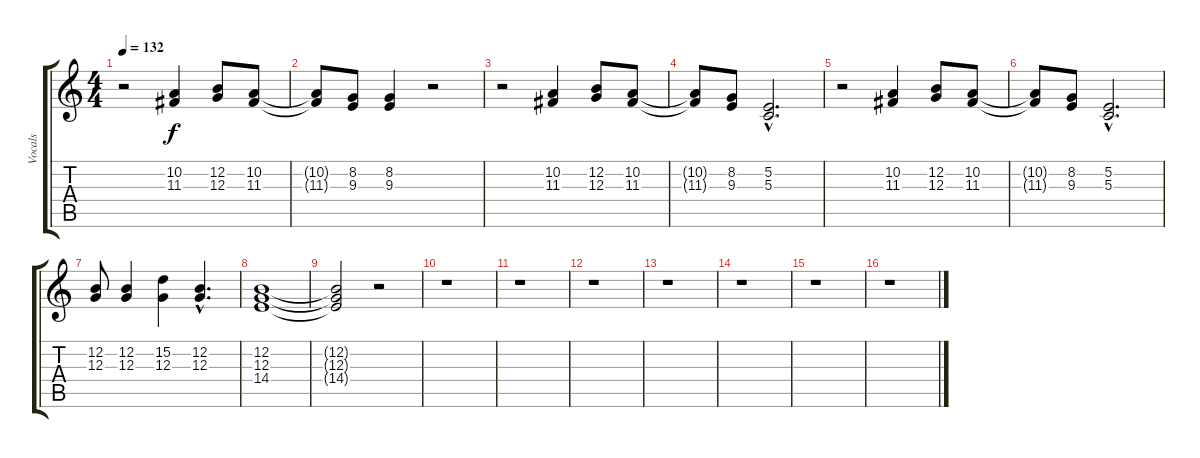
\track ("Vocals " "Vocals ") {instrument fx7echoes}
\staff {score tabs}
\tuning (E4 B3 G3 D3 A2 E2) {hide}
\ts (4 4)
\tempo 132
\clef g2
\ks c
r.2{dy f} (10.2 11.3).4 (12.2 12.3).8 (10.2 11.3).8 |
(10.2{t} 11.3{t}).8 (8.2 9.3).8 (8.2 9.3).4 r.2 |
r.2 (10.2 11.3).4 (12.2 12.3).8 (10.2 11.3).8 |
(10.2{t} 11.3{t}).8 (8.2 9.3).8 (5.2{hac} 5.3{hac}).2{d} |
r.2 (10.2 11.3).4 (12.2 12.3).8 (10.2 11.3).8 |
(10.2{t} 11.3{t}).8 (8.2 9.3).8 (5.2{hac} 5.3{hac}).2{d} |
(12.2 12.3).8 (12.2 12.3).4 (15.2 12.3).4 (12.2{hac} 12.3{hac}).4{d} |
(12.2 12.3 14.4).1 |
(12.2{t} 12.3{t} 14.4{t}).2 r.2 |
r.1 |
r.1 |
r.1 |
r.1 |
r.1 |
r.1 |
r.1
